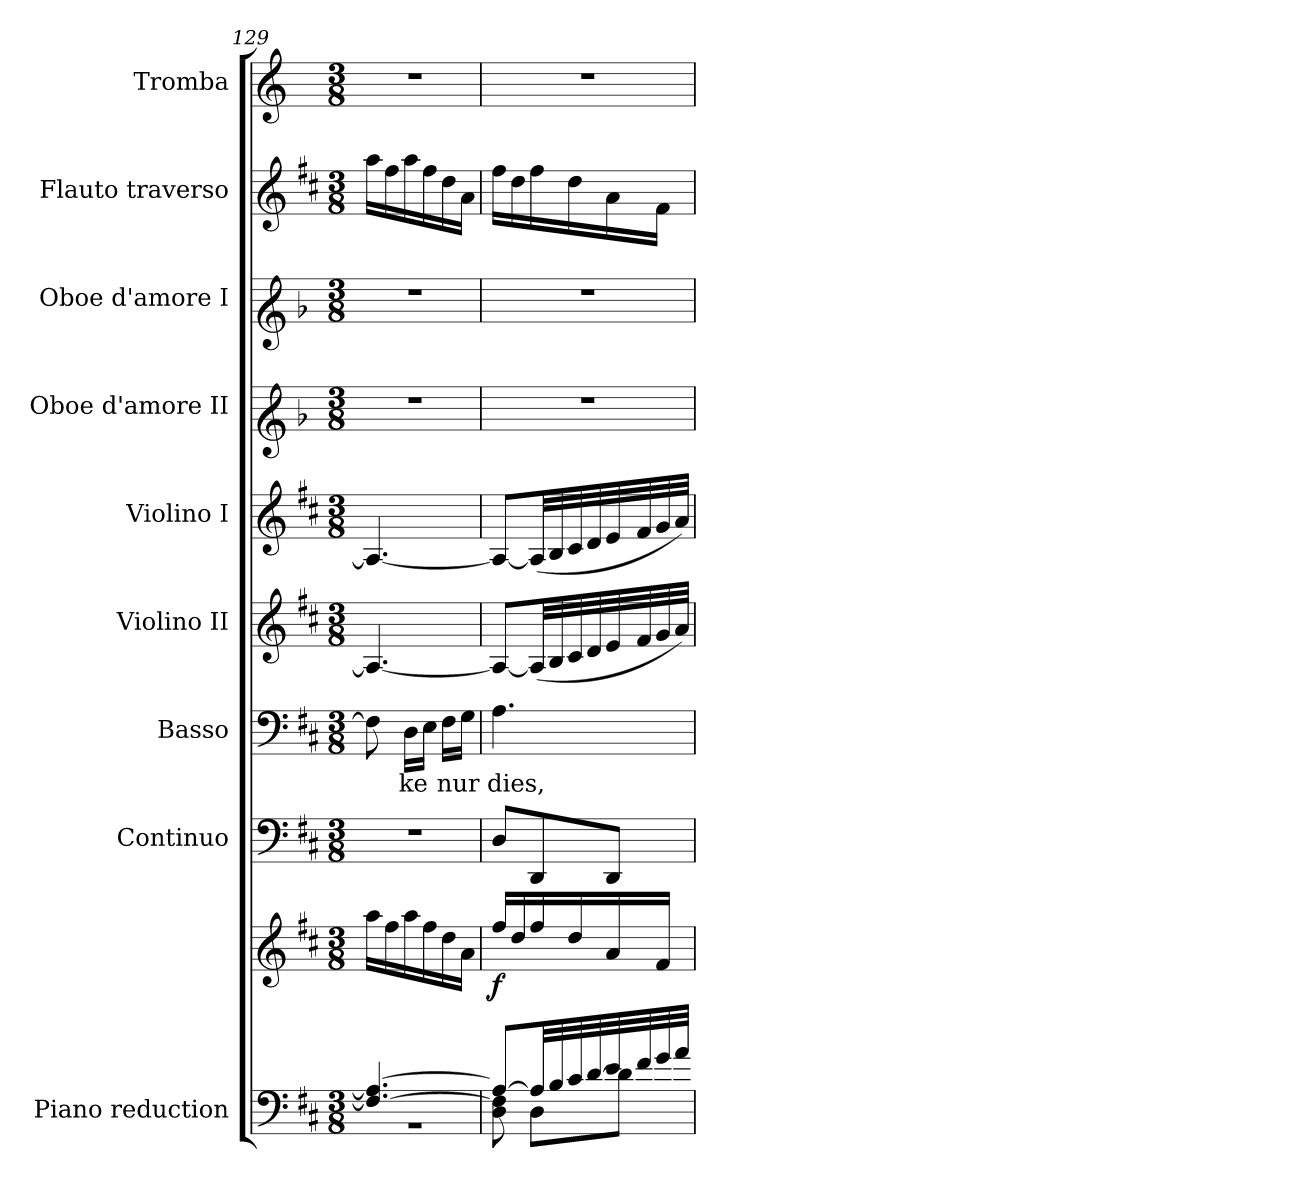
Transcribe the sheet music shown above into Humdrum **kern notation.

**kern	**kern	**dynam	**kern	**dynam	**kern	**text	**kern	**dynam	**kern	**dynam	**kern	**kern	**kern	**dynam	**kern
*part9	*part9	*part9	*part8	*part8	*part7	*part7	*part6	*part6	*part5	*part5	*part4	*part3	*part2	*part2	*part1
*staff10	*staff9	*staff9/10	*staff8	*staff8	*staff7	*staff7	*staff6	*staff6	*staff5	*staff5	*staff4	*staff3	*staff2	*staff2	*staff1
*I"Piano reduction	*	*	*I"Continuo	*	*I"Basso	*	*I"Violino II	*	*I"Violino I	*	*I"Oboe d'amore II	*I"Oboe d'amore I	*I"Flauto traverso	*	*I"Tromba
*I'Pno	*	*	*	*	*	*	*I'Vln	*	*I'Vln	*	*	*	*I'Fl	*	*
*clefF4	*clefG2	*	*clefF4	*	*clefF4	*	*clefG2	*	*clefG2	*	*clefG1	*clefG1	*clefG2	*	*clefG2
*	*	*	*	*	*	*	*	*	*	*	*ITrd2c3	*ITrd2c3	*	*	*ITrd-1c-2
*k[f#c#]	*k[f#c#]	*	*k[f#c#]	*	*k[f#c#]	*	*k[f#c#]	*	*k[f#c#]	*	*k[f#c#]	*k[f#c#]	*k[f#c#]	*	*k[f#c#]
*M3/8	*M3/8	*	*M3/8	*	*M3/8	*	*M3/8	*	*M3/8	*	*M3/8	*M3/8	*M3/8	*	*M3/8
=129	=129	=129	=129	=129	=129	=129	=129	=129	=129	=129	=129	=129	=129	=129	=129
*^	*	*	*	*	*	*	*	*	*	*	*	*	*	*	*
4.F#/_ 4.A/_	4.r	16aa\LL	.	4.r	.	8F#\]	.	4.A/_	.	4.A/_	.	4.r	4.r	16aa\LL	.	4.r
.	.	16ff#\	.	.	.	.	.	.	.	.	.	.	.	16ff#\	.	.
!	!	!	!	!	!	!	!LO:LY:b	!	!	!	!	!	!	!	!	!
.	.	16aa\	.	.	.	16D\LL	-ke	.	.	.	.	.	.	16aa\	.	.
.	.	16ff#\	.	.	.	16E\JJ	.	.	.	.	.	.	.	16ff#\	.	.
!	!	!	!	!	!	!	!LO:LY:b	!	!	!	!	!	!	!	!	!
.	.	16dd\	.	.	.	16F#\LL	nur	.	.	.	.	.	.	16dd\	.	.
.	.	16a\JJ	.	.	.	16G\JJ	.	.	.	.	.	.	.	16a\JJ	.	.
=130	=130	=130	=130	=130	=130	=130	=130	=130	=130	=130	=130	=130	=130	=130	=130	=130
!	!	!	!LO:DY:b	!	!LO:DY:a	!	!LO:LY:b	!	!LO:DY:b	!	!LO:DY:b	!	!	!	!LO:DY:b	!
8A/L_	8D\ 8F#\]	16ff#/LL	f	8D/L	other-dynamics	4.A\	dies,	8A/L_	other-dynamics	8A/L_	other-dynamics	4.r	4.r	16ff#\LL	other-dynamics	4.r
.	.	16dd/	.	.	.	.	.	.	.	.	.	.	.	16dd\	.	.
32A/LL]	8D\L	16ff#/	.	8DD/	.	.	.	(32A/LL]	.	(32A/LL]	.	.	.	16ff#\	.	.
32B/	.	.	.	.	.	.	.	32B/	.	32B/	.	.	.	.	.	.
32c#/	.	16dd/	.	.	.	.	.	32c#/	.	32c#/	.	.	.	16dd\	.	.
[<32d/	.	.	.	.	.	.	.	32d/	.	32d/	.	.	.	.	.	.
32e/	8d\J]	16a/	.	8DD/J	.	.	.	32e/	.	32e/	.	.	.	16a\	.	.
32f#/	.	.	.	.	.	.	.	32f#/	.	32f#/	.	.	.	.	.	.
32g/	.	16f#/JJ	.	.	.	.	.	32g/	.	32g/	.	.	.	16f#\JJ	.	.
32a/JJJ	.	.	.	.	.	.	.	32a/JJJ)	.	32a/JJJ)	.	.	.	.	.	.
*v	*v	*	*	*	*	*	*	*	*	*	*	*	*	*	*	*
=	=	=	=	=	=	=	=	=	=	=	=	=	=	=	=
*-	*-	*-	*-	*-	*-	*-	*-	*-	*-	*-	*-	*-	*-	*-	*-
